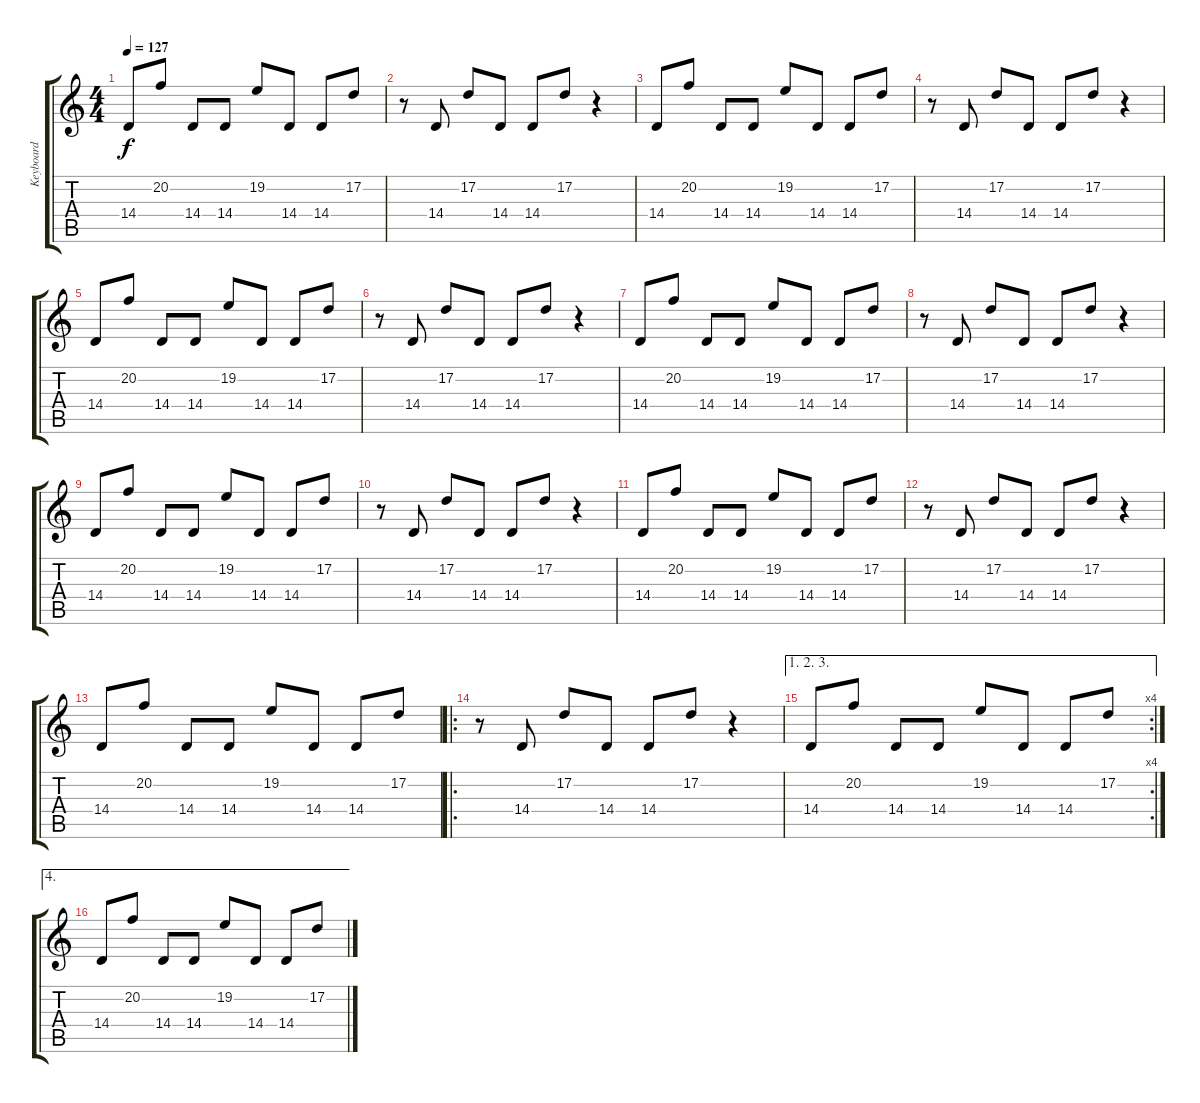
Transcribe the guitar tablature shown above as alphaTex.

\track ("Keyboard" "Keyboard") {instrument recorder}
\staff {score tabs}
\tuning (D4 A3 F3 C3 G2 D2) {hide}
\ts (4 4)
\tempo 127
\clef g2
\ks c
14.4.8{dy f} 20.2.8 14.4.8 14.4.8 19.2.8 14.4.8 14.4.8 17.2.8 |
r.8 14.4.8 17.2.8 14.4.8 14.4.8 17.2.8 r.4 |
14.4.8 20.2.8 14.4.8 14.4.8 19.2.8 14.4.8 14.4.8 17.2.8 |
r.8 14.4.8 17.2.8 14.4.8 14.4.8 17.2.8 r.4 |
14.4.8 20.2.8 14.4.8 14.4.8 19.2.8 14.4.8 14.4.8 17.2.8 |
r.8 14.4.8 17.2.8 14.4.8 14.4.8 17.2.8 r.4 |
14.4.8 20.2.8 14.4.8 14.4.8 19.2.8 14.4.8 14.4.8 17.2.8 |
r.8 14.4.8 17.2.8 14.4.8 14.4.8 17.2.8 r.4 |
14.4.8 20.2.8 14.4.8 14.4.8 19.2.8 14.4.8 14.4.8 17.2.8 |
r.8 14.4.8 17.2.8 14.4.8 14.4.8 17.2.8 r.4 |
14.4.8 20.2.8 14.4.8 14.4.8 19.2.8 14.4.8 14.4.8 17.2.8 |
r.8 14.4.8 17.2.8 14.4.8 14.4.8 17.2.8 r.4 |
14.4.8 20.2.8 14.4.8 14.4.8 19.2.8 14.4.8 14.4.8 17.2.8 |
\ro
r.8 14.4.8 17.2.8 14.4.8 14.4.8 17.2.8 r.4 |
\ae (1 2 3)
\rc 4
14.4.8 20.2.8 14.4.8 14.4.8 19.2.8 14.4.8 14.4.8 17.2.8 |
\ae 4
14.4.8 20.2.8 14.4.8 14.4.8 19.2.8 14.4.8 14.4.8 17.2.8
